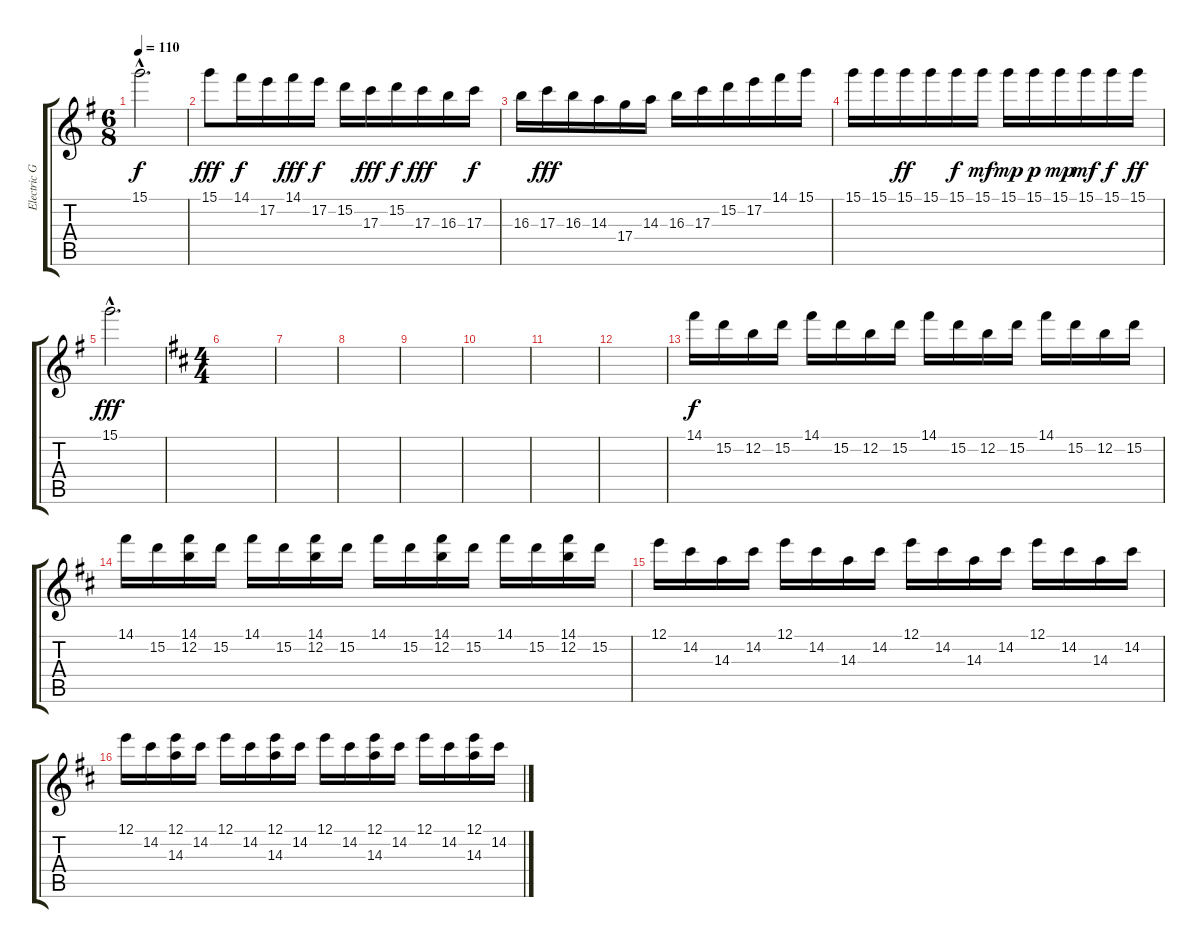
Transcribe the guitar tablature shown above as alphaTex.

\track ("Electric Guitar 2" "Electric G") {instrument electricguitarjazz}
\staff {score tabs}
\tuning (E4 B3 G3 D3 A2 E2) {hide}
\ts (6 8)
\tempo 110
\clef g2
\ks g
15.1{hac t}.2{d dy f} |
15.1.8{dy fff} 14.1.16{dy f} 17.2.16 14.1.16{dy fff} 17.2.16{dy f} 15.2.16 17.3.16{dy fff} 15.2.16{dy f} 17.3.16{dy fff} 16.3.16 17.3.16{dy f} |
16.3.16 17.3.16{dy fff} 16.3.16 14.3.16 17.4.16 14.3.16 16.3.16 17.3.16 15.2.16 17.2.16 14.1.16 15.1.16 |
15.1.16 15.1.16 15.1.16{dy ff} 15.1.16 15.1.16{dy f} 15.1.16{dy mf} 15.1.16{dy mp} 15.1.16{dy p} 15.1.16{dy mp} 15.1.16{dy mf} 15.1.16{dy f} 15.1.16{dy ff} |
15.1{hac}.2{d dy fff} |
\ts (4 4)
\ks d
|
|
|
|
|
|
|
14.1.16{dy f} 15.2.16 12.2.16 15.2.16 14.1.16 15.2.16 12.2.16 15.2.16 14.1.16 15.2.16 12.2.16 15.2.16 14.1.16 15.2.16 12.2.16 15.2.16 |
14.1.16 15.2.16 (14.1 12.2).16 15.2.16 14.1.16 15.2.16 (14.1 12.2).16 15.2.16 14.1.16 15.2.16 (14.1 12.2).16 15.2.16 14.1.16 15.2.16 (14.1 12.2).16 15.2.16 |
12.1.16 14.2.16 14.3.16 14.2.16 12.1.16 14.2.16 14.3.16 14.2.16 12.1.16 14.2.16 14.3.16 14.2.16 12.1.16 14.2.16 14.3.16 14.2.16 |
12.1.16 14.2.16 (12.1 14.3).16 14.2.16 12.1.16 14.2.16 (12.1 14.3).16 14.2.16 12.1.16 14.2.16 (12.1 14.3).16 14.2.16 12.1.16 14.2.16 (12.1 14.3).16 14.2.16
